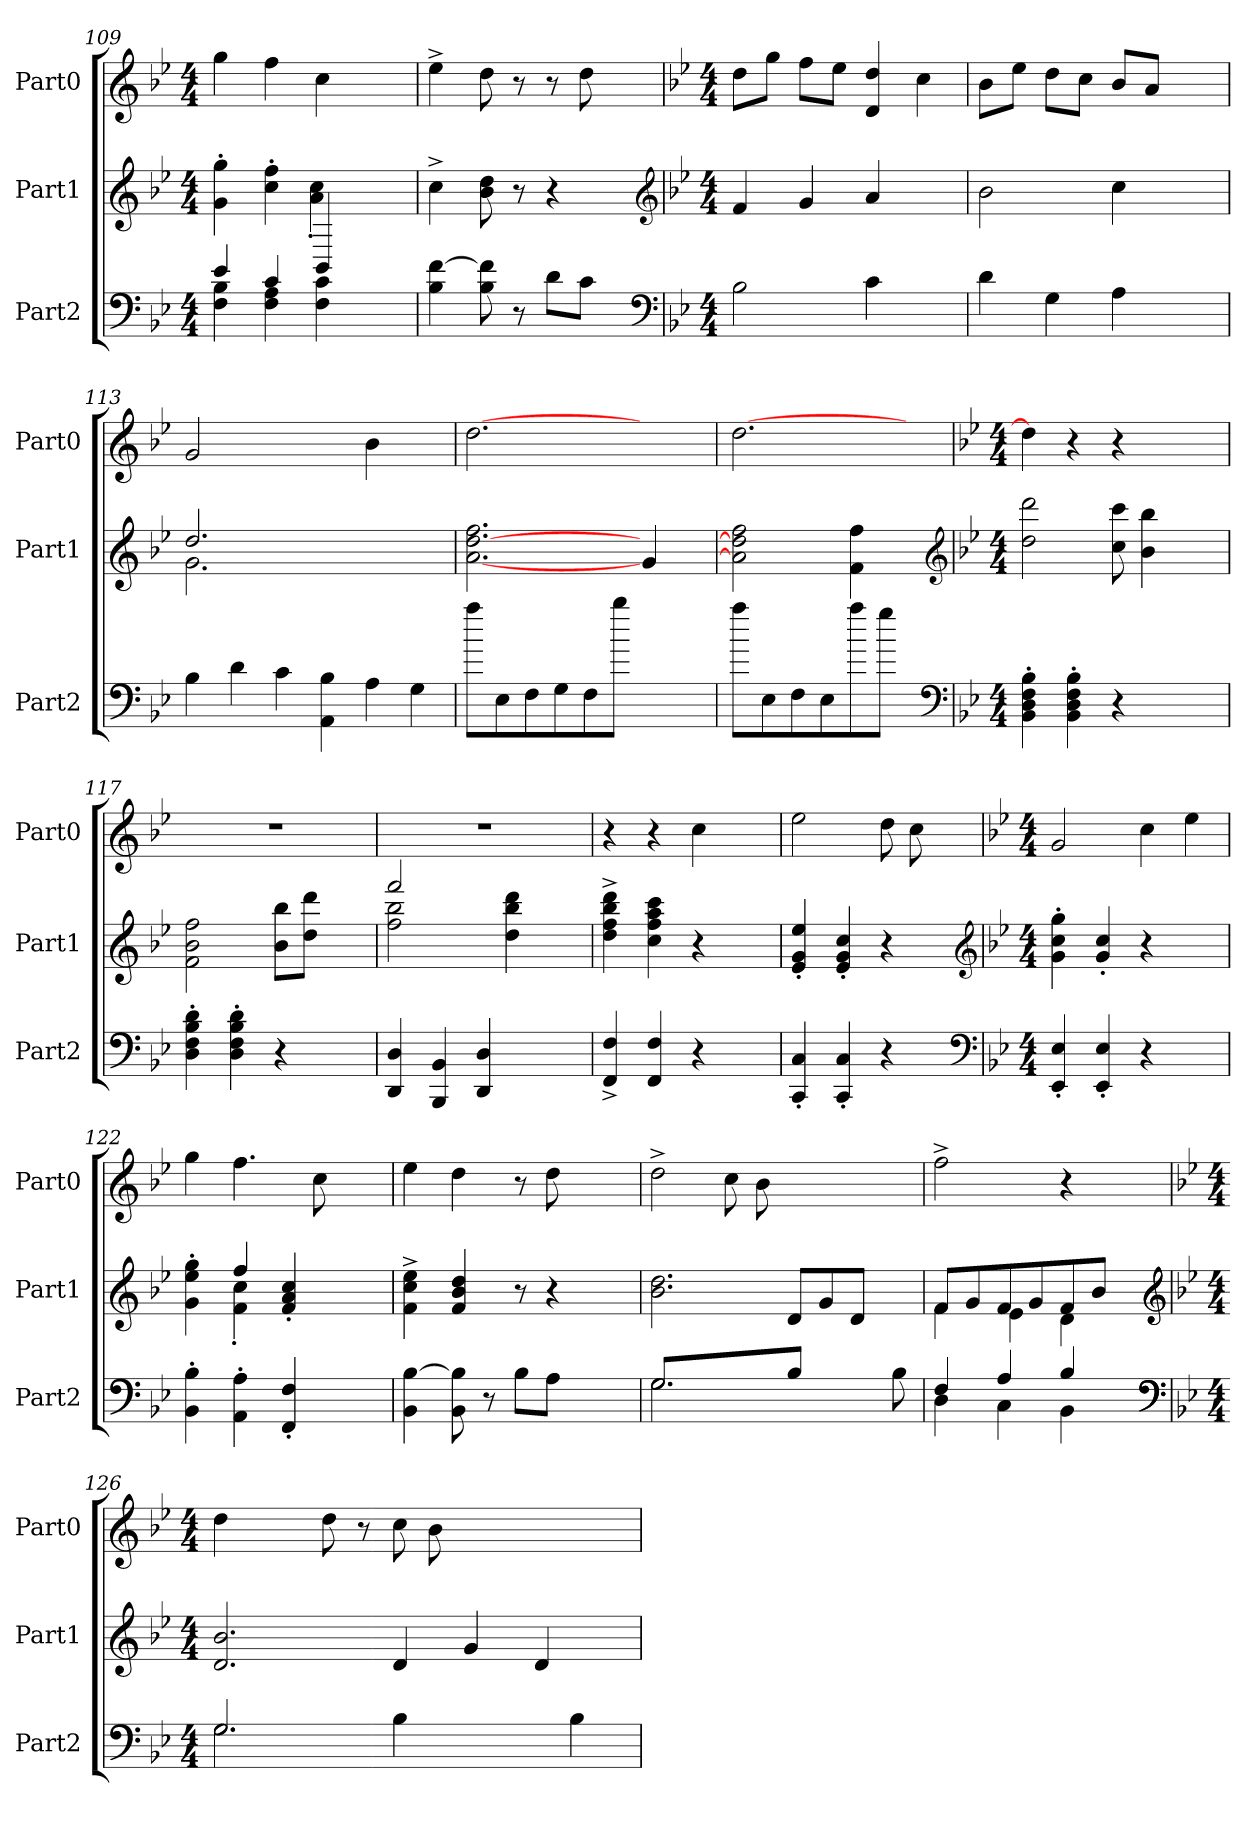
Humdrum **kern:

**kern	**kern	**kern
*part3	*part2	*part1
*staff3	*staff2	*staff1
*I"Part2	*I"Part1	*I"Part0
*I'Part2	*I'Part1	*I'Part0
*clefF4	*clefG2	*clefG2
*k[b-e-]	*k[b-e-]	*k[b-e-]
*M4/4	*M4/4	*M4/4
=109	=109	=109
*^	*^	*
4e-	4F 4B-	4ryy	4g'> 4gg'>	4gg
4c	4A 4F	4ryy	4cc'> 4ff'>	4ff
4ryy	4F 4c	4BB-	4cc'> 4a'>	4cc
4ryy	4ryy	4ryy	4ryy	4ryy
*v	*v	*	*	*
*	*v	*v	*
=110	=110	=110
4B- [4f	4cc^>	4ee-^>
8f] 8B-	8dd 8b-	8dd
8r	8r	8r
8dL	4r	8r
8cJ	.	8dd
4ryy	4ryy	4ryy
*clefF4	*clefG2	*
!!LO:LB:g=z
=111	=111	=111
*k[b-e-]	*k[b-e-]	*k[b-e-]
*M4/4	*M4/4	*M4/4
2B-	4f	8ddL
.	.	8ggJ
.	4g	8ffL
.	.	8ee-J
4c	4a	4d 4dd
4ryy	4ryy	4cc
=112	=112	=112
4d	2b-	8b-L
.	.	8ee-J
4G	.	8ddL
.	.	8ccJ
4A	4cc	8b-L
.	.	8aJ
4ryy	4ryy	4ryy
=113	=113	=113
*	*^	*
4B-	2.dd	2.g	2g
4d	.	.	.
4c	.	.	4ryy
4AA 4B-	4ryy	4ryy	4ryy
4A	4ryy	4ryy	4b-
4G	4ryy	4ryy	4ryy
*	*v	*v	*
=114	=114	=114
8aaL	2.ff [2.dd [2.a	[2.dd
8E-	.	.
8F	.	.
8G	.	.
8F	.	.
8bb-J	.	.
4ryy	4g	4ryy
8ryy	8ryy	8ryy
=115	=115	=115
8aaL	2ff 2dd] 2a]	[2.dd
8E-	.	.
8F	.	.
8E-	.	.
8aa	4ff 4f	.
8ggJ	.	.
4ryy	4ryy	4ryy
*clefF4	*clefG2	*
!!LO:LB:g=z
=116	=116	=116
*k[b-e-]	*k[b-e-]	*k[b-e-]
*M4/4	*M4/4	*M4/4
4BB-'> 4D'> 4F'> 4B-'>	2dd 2ddd	4dd]
4BB-'> 4D'> 4F'> 4B-'>	.	4r
4r	8cc 8ccc	4r
.	4b- 4bb-	.
4ryy	.	4ryy
.	8ryy	.
=117	=117	=117
4D'> 4F'> 4d'> 4B-'>	2f 2b- 2ff	1r
4d'> 4B-'> 4F'> 4D'>	.	.
4r	8b- 8bb-L	.
.	8dd 8dddJ	.
4ryy	4ryy	.
=118	=118	=118
*	*^	*
4D 4DD	2fff	2bb- 2ff	1r
4BB- 4BBB-	.	.	.
4D 4DD	8ryy	8ryy	.
.	8ryy	4dd 4ddd 4bb-	.
4ryy	4ryy	.	.
.	.	8ryy	.
*	*v	*v	*
=119	=119	=119
4F^< 4FF^<	4dd^> 4ff^> 4ddd^> 4bb-^>	4r
4F 4FF	4cc 4ccc 4aa 4ff	4r
4r	4r	4cc
4ryy	4ryy	4ryy
=120	=120	=120
4C'< 4CC'<	4ee-'< 4g'< 4e-'<	2ee-
4C'< 4CC'<	4e-'< 4cc'< 4g'<	.
4r	4r	8dd
.	.	8cc
4ryy	4ryy	4ryy
*clefF4	*clefG2	*
!!LO:PB:g=z
=121	=121	=121
*k[b-e-]	*k[b-e-]	*k[b-e-]
*M4/4	*M4/4	*M4/4
4E-'< 4EE-'<	4g'> 4gg'> 4cc'>	2g
4E-'< 4EE-'<	4g'> 4cc'>	.
4r	4r	4cc
4ryy	4ryy	4ee-
=122	=122	=122
*	*^	*
4BB-'> 4B-'>	4ryy	4g'> 4gg'> 4ee-'>	4gg
4AA'> 4A'>	4ff	4cc'> 4f'>	4.ff
4F'< 4FF'<	4f'< 4a'< 4cc'<	8ryy	.
.	.	8ryy	8cc
4ryy	4ryy	4ryy	4ryy
*	*v	*v	*
=123	=123	=123
4BB- [4B-	4ee-^< 4cc^< 4f^<	4ee-
8BB- 8B-]	4dd 4b- 4f	4dd
8r	.	.
8B-L	8r	8r
8AJ	4r	8dd
4ryy	.	4ryy
.	8ryy	.
=124	=124	=124
*^	*	*
2.G	2.G	2.dd 2.b-	2dd^>
.	.	.	8cc
.	.	.	8b-
8B-J	4ryy	8dL	4ryy
8ryy	.	8g	.
16ryy	4ryy	8dJ	4ryy
16ryy	.	.	.
8B-	.	8ryy	.
=125	=125	=125	=125
*	*	*^	*
4F	4D	8fL	4f	2ff^>
.	.	8g	.	.
4A	4C	8f	4e-	.
.	.	8g	.	.
4B-	4BB-	8f	4d	4r
.	.	8b-J	.	.
4ryy	4ryy	4ryy	4ryy	4ryy
*	*	*v	*v	*
*clefF4	*	*clefG2	*
!!LO:LB:g=z
=126	=126	=126	=126
*k[b-e-]	*	*k[b-e-]	*k[b-e-]
*M4/4	*	*M4/4	*M4/4
2.G	2.G	2.b- 2.d	4dd
.	.	.	4ryy
.	.	.	8dd
.	.	.	8r
4B-	8ryy	4d	8cc
.	8ryy	.	8b-
8ryy	2ryy	4g	2ryy
8ryy	.	.	.
8ryy	.	4d	.
4B-	.	.	.
.	8ryy	8ryy	8ryy
*v	*v	*	*
=	=	=
*-	*-	*-
